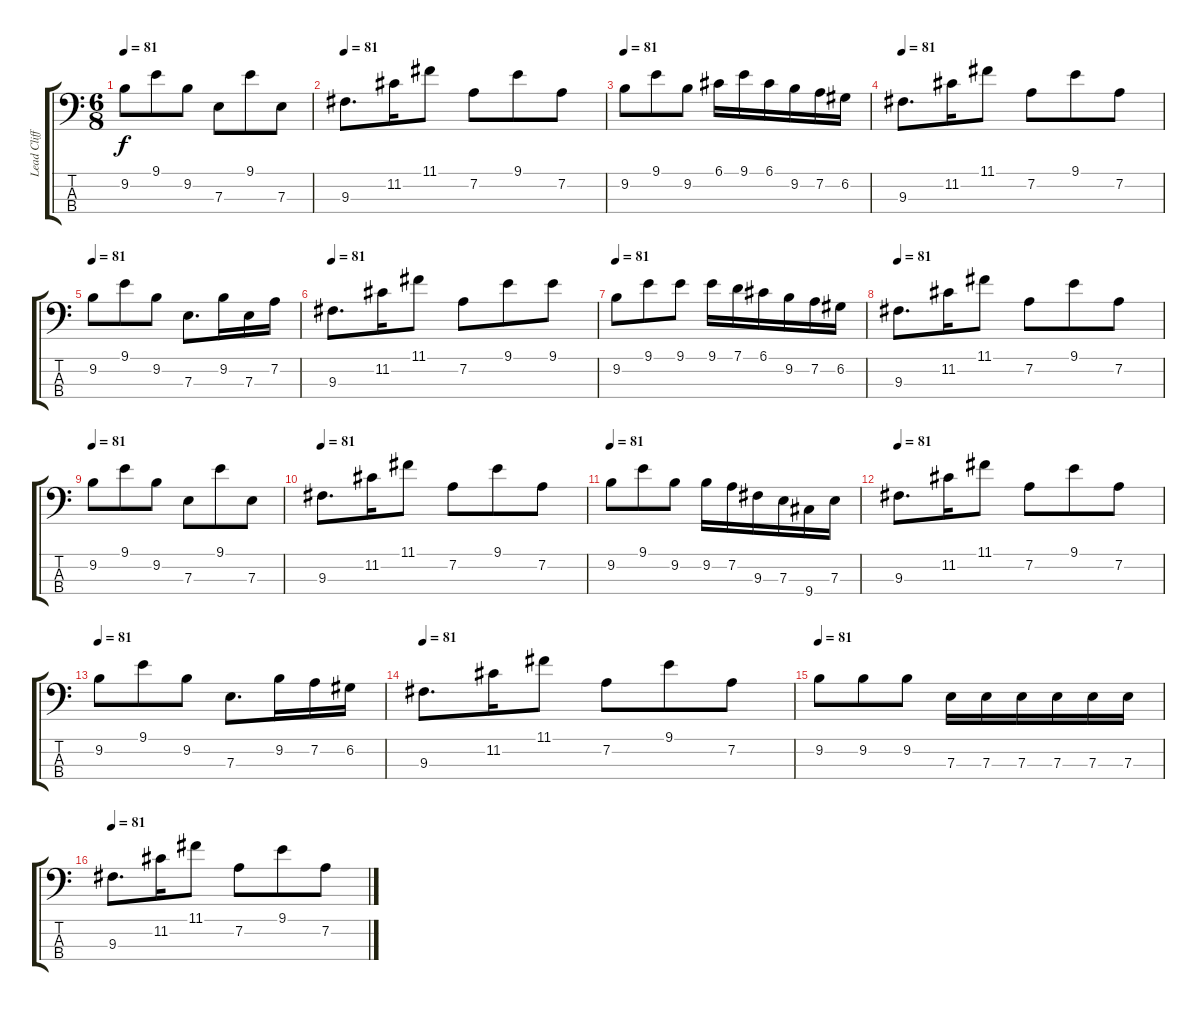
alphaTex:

\track ("Lead Cliff I" "Lead Cliff") {instrument electricbassfinger}
\staff {score tabs}
\tuning (G2 D2 A1 E1) {hide}
\ts (6 8)
\tempo 81
\clef f4
\ks c
9.2.8{dy f} 9.1.8 9.2.8 7.3.8 9.1.8 7.3.8 |
\tempo 81
9.3.8{d} 11.2.16 11.1.8 7.2.8 9.1.8 7.2.8 |
\tempo 81
9.2.8 9.1.8 9.2.8 6.1.16 9.1.16 6.1.16 9.2.16 7.2.16 6.2.16 |
\tempo 81
9.3.8{d} 11.2.16 11.1.8 7.2.8 9.1.8 7.2.8 |
\tempo 81
9.2.8 9.1.8 9.2.8 7.3.8{d} 9.2.16 7.3.16 7.2.16 |
\tempo 81
9.3.8{d} 11.2.16 11.1.8 7.2.8 9.1.8 9.1.8 |
\tempo 81
9.2.8 9.1.8 9.1.8 9.1.16 7.1.16 6.1.16 9.2.16 7.2.16 6.2.16 |
\tempo 81
9.3.8{d} 11.2.16 11.1.8 7.2.8 9.1.8 7.2.8 |
\tempo 81
9.2.8 9.1.8 9.2.8 7.3.8 9.1.8 7.3.8 |
\tempo 81
9.3.8{d} 11.2.16 11.1.8 7.2.8 9.1.8 7.2.8 |
\tempo 81
9.2.8 9.1.8 9.2.8 9.2.16 7.2.16 9.3.16 7.3.16 9.4.16 7.3.16 |
\tempo 81
9.3.8{d} 11.2.16 11.1.8 7.2.8 9.1.8 7.2.8 |
\tempo 81
9.2.8 9.1.8 9.2.8 7.3.8{d} 9.2.16 7.2.16 6.2.16 |
\tempo 81
9.3.8{d} 11.2.16 11.1.8 7.2.8 9.1.8 7.2.8 |
\tempo 81
9.2.8 9.2.8 9.2.8 7.3.16 7.3.16 7.3.16 7.3.16 7.3.16 7.3.16 |
\tempo 81
9.3.8{d} 11.2.16 11.1.8 7.2.8 9.1.8 7.2.8
